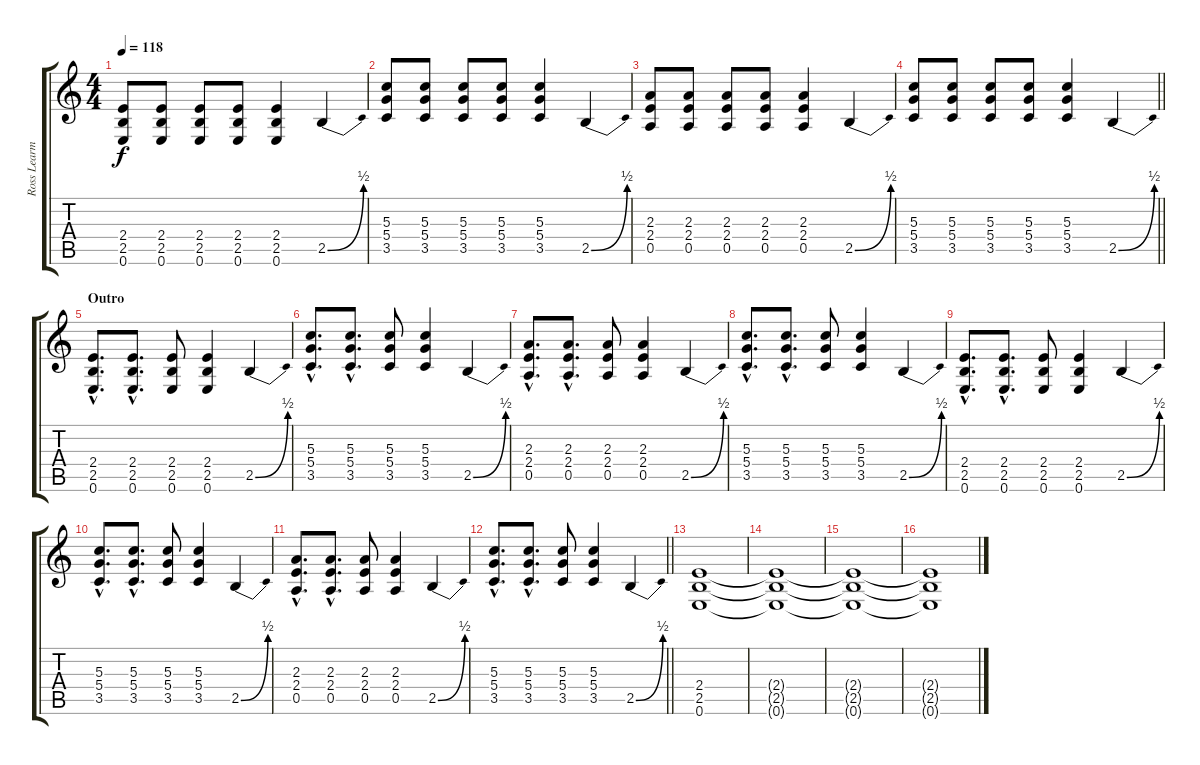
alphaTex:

\track ("Ross Learmonth (Rhythm Guitar)" "Ross Learm") {instrument distortionguitar}
\staff {score tabs}
\tuning (E4 B3 G3 D3 A2 E2) {hide}
\ts (4 4)
\tempo 118
\clef g2
\ks c
(2.4 2.5 0.6).8{dy f} (2.4 2.5 0.6).8 (2.4 2.5 0.6).8 (2.4 2.5 0.6).8 (2.4 2.5 0.6).4 2.5{be (bend 0 0 60 2)}.4 |
(5.3 5.4 3.5).8 (5.3 5.4 3.5).8 (5.3 5.4 3.5).8 (5.3 5.4 3.5).8 (5.3 5.4 3.5).4 2.5{be (bend 0 0 60 2)}.4 |
(2.3 2.4 0.5).8 (2.3 2.4 0.5).8 (2.3 2.4 0.5).8 (2.3 2.4 0.5).8 (2.3 2.4 0.5).4 2.5{be (bend 0 0 60 2)}.4 |
\barLineRight lightlight
(5.3 5.4 3.5).8 (5.3 5.4 3.5).8 (5.3 5.4 3.5).8 (5.3 5.4 3.5).8 (5.3 5.4 3.5).4 2.5{be (bend 0 0 60 2)}.4 |
\section ("" "Outro")
(2.4{hac} 2.5{hac} 0.6{hac}).8{d} (2.4{hac} 2.5{hac} 0.6{hac}).8{d} (2.4 2.5 0.6).8 (2.4 2.5 0.6).4 2.5{be (bend 0 0 60 2)}.4 |
(5.3{hac} 5.4{hac} 3.5{hac}).8{d} (5.3{hac} 5.4{hac} 3.5{hac}).8{d} (5.3 5.4 3.5).8 (5.3 5.4 3.5).4 2.5{be (bend 0 0 60 2)}.4 |
(2.3{hac} 2.4{hac} 0.5{hac}).8{d} (2.3{hac} 2.4{hac} 0.5{hac}).8{d} (2.3 2.4 0.5).8 (2.3 2.4 0.5).4 2.5{be (bend 0 0 60 2)}.4 |
(5.3{hac} 5.4{hac} 3.5{hac}).8{d} (5.3{hac} 5.4{hac} 3.5{hac}).8{d} (5.3 5.4 3.5).8 (5.3 5.4 3.5).4 2.5{be (bend 0 0 60 2)}.4 |
(2.4{hac} 2.5{hac} 0.6{hac}).8{d} (2.4{hac} 2.5{hac} 0.6{hac}).8{d} (2.4 2.5 0.6).8 (2.4 2.5 0.6).4 2.5{be (bend 0 0 60 2)}.4 |
(5.3{hac} 5.4{hac} 3.5{hac}).8{d} (5.3{hac} 5.4{hac} 3.5{hac}).8{d} (5.3 5.4 3.5).8 (5.3 5.4 3.5).4 2.5{be (bend 0 0 60 2)}.4 |
(2.3{hac} 2.4{hac} 0.5{hac}).8{d} (2.3{hac} 2.4{hac} 0.5{hac}).8{d} (2.3 2.4 0.5).8 (2.3 2.4 0.5).4 2.5{be (bend 0 0 60 2)}.4 |
\barLineRight lightlight
(5.3{hac} 5.4{hac} 3.5{hac}).8{d} (5.3{hac} 5.4{hac} 3.5{hac}).8{d} (5.3 5.4 3.5).8 (5.3 5.4 3.5).4 2.5{be (bend 0 0 60 2)}.4 |
(2.4 2.5 0.6).1 |
(2.4{t} 2.5{t} 0.6{t}).1 |
(2.4{t} 2.5{t} 0.6{t}).1{volume 0} |
(2.4{t} 2.5{t} 0.6{t}).1
